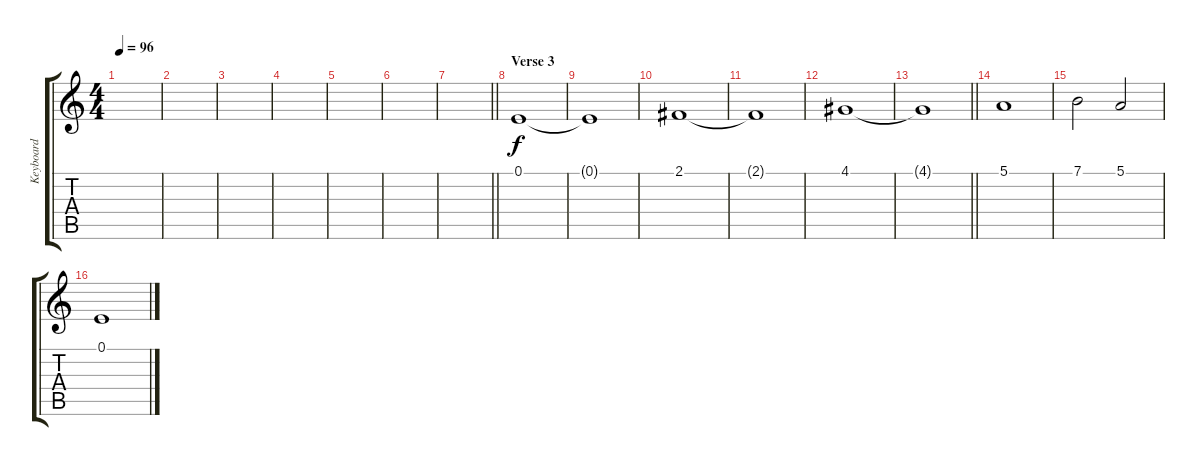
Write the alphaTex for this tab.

\track ("Keyboard" "Keyboard") {instrument pad2warm}
\staff {score tabs}
\tuning (E4 B3 G3 D3 A2 E2) {hide}
\ts (4 4)
\tempo 96
\clef g2
\ks c
|
|
|
|
|
|
\barLineRight lightlight
|
\section ("" "Verse 3")
0.1.1 |
0.1{t}.1 |
2.1.1 |
2.1{t}.1 |
4.1.1 |
\barLineRight lightlight
4.1{t}.1 |
5.1.1 |
7.1.2 5.1.2 |
0.1.1
